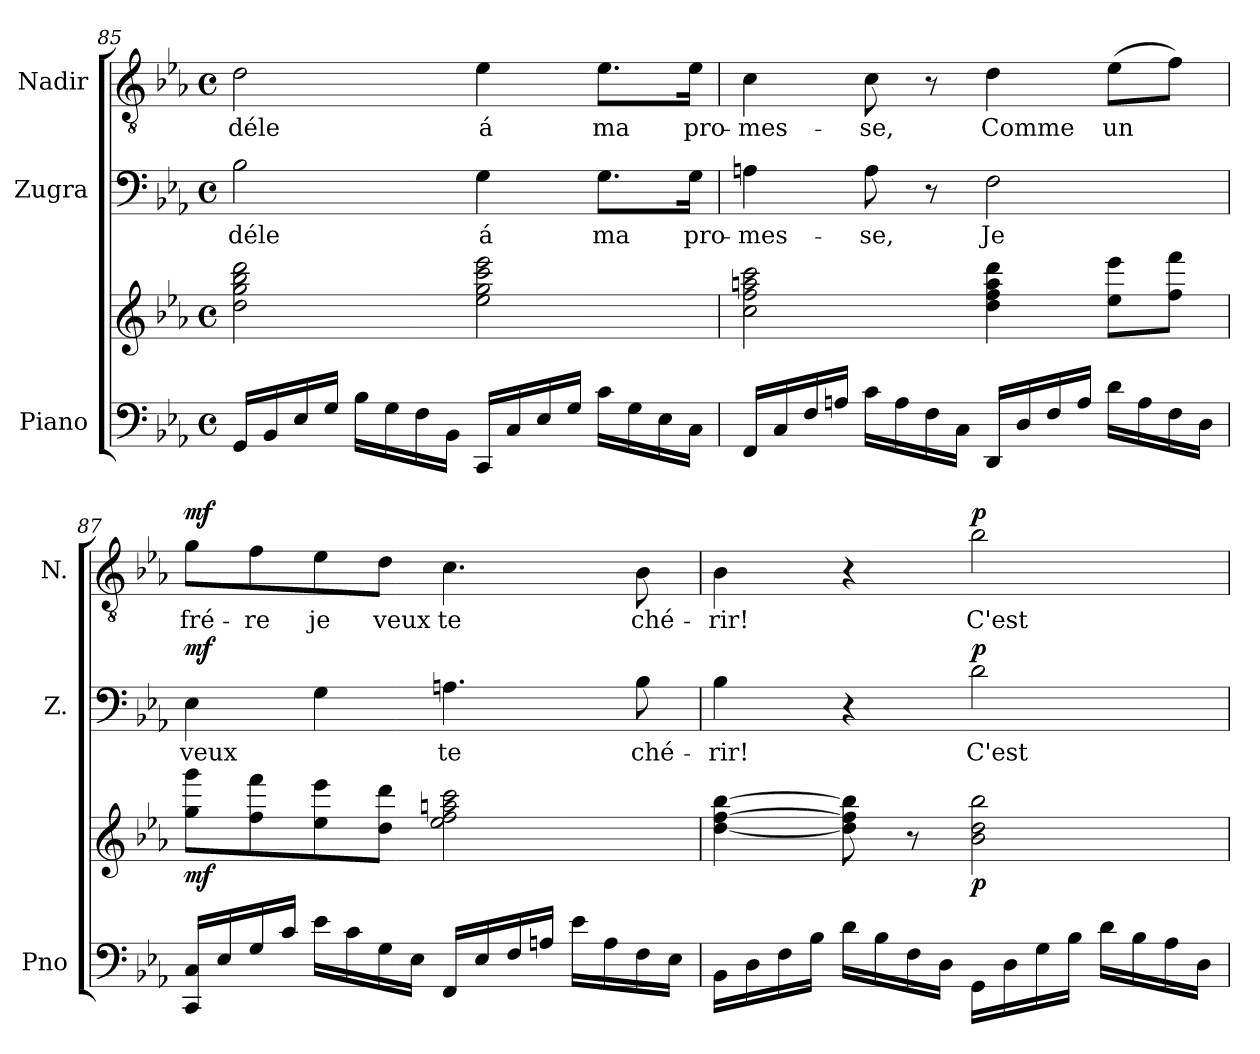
**kern	**kern	**dynam	**kern	**text	**dynam	**kern	**text	**dynam
*part3	*part3	*part3	*part2	*part2	*part2	*part1	*part1	*part1
*staff4	*staff3	*staff3/4	*staff2	*staff2	*staff2	*staff1	*staff1	*staff1
*I"Piano	*	*	*I"Zugra	*	*	*I"Nadir	*	*
*I'Pno	*	*	*I'Z.	*	*	*I'N.	*	*
*clefF4	*clefG2	*	*clefF4	*	*	*clefGv2	*	*
*k[b-e-a-]	*k[b-e-a-]	*	*k[b-e-a-]	*	*	*k[b-e-a-]	*	*
*M4/4	*M4/4	*	*M4/4	*	*	*M4/4	*	*
*met(c)	*met(c)	*	*met(c)	*	*	*met(c)	*	*
=85	=85	=85	=85	=85	=85	=85	=85	=85
16GG/LL	2dd\ 2gg\ 2bb-\ 2ddd\	.	2B-\	-déle	.	2d\	-déle	.
16BB-/	.	.	.	.	.	.	.	.
16E-/	.	.	.	.	.	.	.	.
16G/JJ	.	.	.	.	.	.	.	.
16B-\LL	.	.	.	.	.	.	.	.
16G\	.	.	.	.	.	.	.	.
16F\	.	.	.	.	.	.	.	.
16BB-\JJ	.	.	.	.	.	.	.	.
16CC/LL	2ee-\ 2gg\ 2ccc\ 2eee-\	.	4G\	á	.	4e-\	á	.
16C/	.	.	.	.	.	.	.	.
16E-/	.	.	.	.	.	.	.	.
16G/JJ	.	.	.	.	.	.	.	.
16c\LL	.	.	8.G\L	ma	.	8.e-\L	ma	.
16G\	.	.	.	.	.	.	.	.
16E-\	.	.	.	.	.	.	.	.
16C\JJ	.	.	16G\Jk	pro-	.	16e-\Jk	pro-	.
!!LO:LB:g=z
=86	=86	=86	=86	=86	=86	=86	=86	=86
16FF/LL	2cc\ 2ff\ 2aan\ 2ccc\	.	4An\	-mes-	.	4c\	-mes-	.
16C/	.	.	.	.	.	.	.	.
16F/	.	.	.	.	.	.	.	.
16An/JJ	.	.	.	.	.	.	.	.
16c\LL	.	.	8A\	-se,	.	8c\	-se,	.
16A\	.	.	.	.	.	.	.	.
16F\	.	.	8r	.	.	8r	.	.
16C\JJ	.	.	.	.	.	.	.	.
16DD/LL	4dd\ 4ff\ 4aa\ 4ddd\	.	2F\	Je	.	4d\	Comme	.
16D/	.	.	.	.	.	.	.	.
16F/	.	.	.	.	.	.	.	.
16A/JJ	.	.	.	.	.	.	.	.
16d\LL	8ee-\ 8eee-\L	.	.	.	.	(8e-\L	un	.
16A\	.	.	.	.	.	.	.	.
16F\	8ff\ 8fff\J	.	.	.	.	8f\J)	.	.
16D\JJ	.	.	.	.	.	.	.	.
=87	=87	=87	=87	=87	=87	=87	=87	=87
!	!	!LO:DY:b	!	!	!LO:DY:b	!	!	!LO:DY:a
16CC/ 16C/LL	8gg\ 8ggg\L	mf	4E-\	veux	mf	8g\L	fré-	mf
16E-/	.	.	.	.	.	.	.	.
16G/	8ff\ 8fff\	.	.	.	.	8f\	-re	.
16c/JJ	.	.	.	.	.	.	.	.
16e-\LL	8ee-\ 8eee-\	.	4G\	.	.	8e-\	je	.
16c\	.	.	.	.	.	.	.	.
16G\	8dd\ 8ddd\J	.	.	.	.	8d\J	veux	.
16E-\JJ	.	.	.	.	.	.	.	.
16FF/LL	2ee-\ 2ff\ 2aan\ 2ccc\	.	4.An\	te	.	4.c\	te	.
16E-/	.	.	.	.	.	.	.	.
16F/	.	.	.	.	.	.	.	.
16An/JJ	.	.	.	.	.	.	.	.
16e-\LL	.	.	.	.	.	.	.	.
16A\	.	.	.	.	.	.	.	.
16F\	.	.	8B-\	ché-	.	8B-\	ché-	.
16E-\JJ	.	.	.	.	.	.	.	.
=88	=88	=88	=88	=88	=88	=88	=88	=88
16BB-\LL	[4dd\ [4ff\ [4bb-\	.	4B-\	-rir!	.	4B-\	-rir!	.
16D\	.	.	.	.	.	.	.	.
16F\	.	.	.	.	.	.	.	.
16B-\JJ	.	.	.	.	.	.	.	.
16d\LL	8dd\] 8ff\] 8bb-\]	.	4r	.	.	4r	.	.
16B-\	.	.	.	.	.	.	.	.
16F\	8r	.	.	.	.	.	.	.
16D\JJ	.	.	.	.	.	.	.	.
!	!	!LO:DY:b	!	!	!LO:DY:b	!	!	!LO:DY:a
16GG\LL	2b-\ 2dd\ 2bb-\	p	2d\	C'est	p	2b-\	C'est	p
16D\	.	.	.	.	.	.	.	.
16G\	.	.	.	.	.	.	.	.
16B-\JJ	.	.	.	.	.	.	.	.
16d\LL	.	.	.	.	.	.	.	.
16B-\	.	.	.	.	.	.	.	.
16A-\	.	.	.	.	.	.	.	.
16D\JJ	.	.	.	.	.	.	.	.
=	=	=	=	=	=	=	=	=
*-	*-	*-	*-	*-	*-	*-	*-	*-
